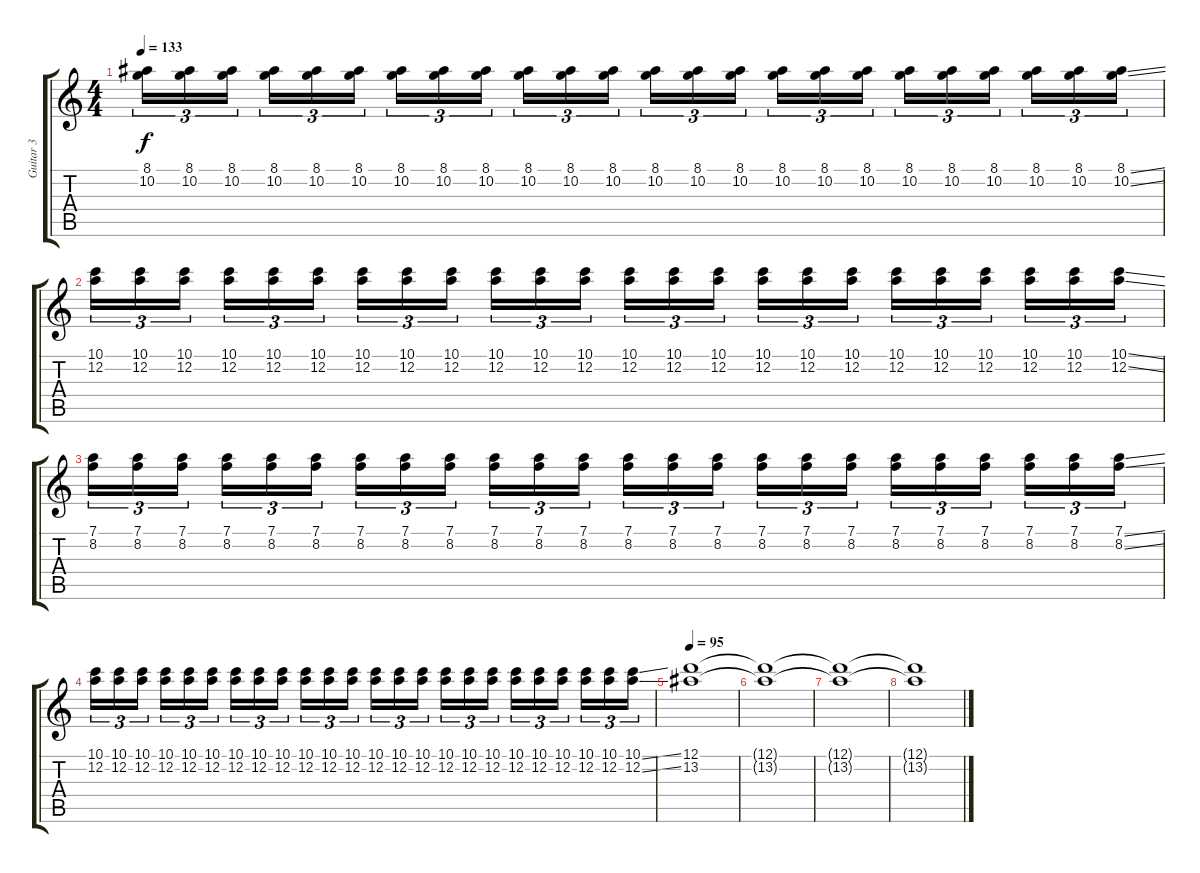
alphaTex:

\track ("Guitar 3" "Guitar 3") {instrument overdrivenguitar}
\staff {score tabs}
\tuning (D4 A3 F3 C3 G2 C2) {hide}
\ts (4 4)
\tempo 133
\clef g2
\ks c
(8.1 10.2).16{tu (3 2) dy f} (8.1 10.2).16{tu (3 2)} (8.1 10.2).16{tu (3 2)} (8.1 10.2).16{tu (3 2)} (8.1 10.2).16{tu (3 2)} (8.1 10.2).16{tu (3 2)} (8.1 10.2).16{tu (3 2)} (8.1 10.2).16{tu (3 2)} (8.1 10.2).16{tu (3 2)} (8.1 10.2).16{tu (3 2)} (8.1 10.2).16{tu (3 2)} (8.1 10.2).16{tu (3 2)} (8.1 10.2).16{tu (3 2)} (8.1 10.2).16{tu (3 2)} (8.1 10.2).16{tu (3 2)} (8.1 10.2).16{tu (3 2)} (8.1 10.2).16{tu (3 2)} (8.1 10.2).16{tu (3 2)} (8.1 10.2).16{tu (3 2)} (8.1 10.2).16{tu (3 2)} (8.1 10.2).16{tu (3 2)} (8.1 10.2).16{tu (3 2)} (8.1 10.2).16{tu (3 2)} (8.1{ss} 10.2{ss}).16{tu (3 2)} |
(10.1 12.2).16{tu (3 2)} (10.1 12.2).16{tu (3 2)} (10.1 12.2).16{tu (3 2)} (10.1 12.2).16{tu (3 2)} (10.1 12.2).16{tu (3 2)} (10.1 12.2).16{tu (3 2)} (10.1 12.2).16{tu (3 2)} (10.1 12.2).16{tu (3 2)} (10.1 12.2).16{tu (3 2)} (10.1 12.2).16{tu (3 2)} (10.1 12.2).16{tu (3 2)} (10.1 12.2).16{tu (3 2)} (10.1 12.2).16{tu (3 2)} (10.1 12.2).16{tu (3 2)} (10.1 12.2).16{tu (3 2)} (10.1 12.2).16{tu (3 2)} (10.1 12.2).16{tu (3 2)} (10.1 12.2).16{tu (3 2)} (10.1 12.2).16{tu (3 2)} (10.1 12.2).16{tu (3 2)} (10.1 12.2).16{tu (3 2)} (10.1 12.2).16{tu (3 2)} (10.1 12.2).16{tu (3 2)} (10.1{ss} 12.2{ss}).16{tu (3 2)} |
(7.1 8.2).16{tu (3 2)} (7.1 8.2).16{tu (3 2)} (7.1 8.2).16{tu (3 2)} (7.1 8.2).16{tu (3 2)} (7.1 8.2).16{tu (3 2)} (7.1 8.2).16{tu (3 2)} (7.1 8.2).16{tu (3 2)} (7.1 8.2).16{tu (3 2)} (7.1 8.2).16{tu (3 2)} (7.1 8.2).16{tu (3 2)} (7.1 8.2).16{tu (3 2)} (7.1 8.2).16{tu (3 2)} (7.1 8.2).16{tu (3 2)} (7.1 8.2).16{tu (3 2)} (7.1 8.2).16{tu (3 2)} (7.1 8.2).16{tu (3 2)} (7.1 8.2).16{tu (3 2)} (7.1 8.2).16{tu (3 2)} (7.1 8.2).16{tu (3 2)} (7.1 8.2).16{tu (3 2)} (7.1 8.2).16{tu (3 2)} (7.1 8.2).16{tu (3 2)} (7.1 8.2).16{tu (3 2)} (7.1{ss} 8.2{ss}).16{tu (3 2)} |
(10.1 12.2).16{tu (3 2)} (10.1 12.2).16{tu (3 2)} (10.1 12.2).16{tu (3 2)} (10.1 12.2).16{tu (3 2)} (10.1 12.2).16{tu (3 2)} (10.1 12.2).16{tu (3 2)} (10.1 12.2).16{tu (3 2)} (10.1 12.2).16{tu (3 2)} (10.1 12.2).16{tu (3 2)} (10.1 12.2).16{tu (3 2)} (10.1 12.2).16{tu (3 2)} (10.1 12.2).16{tu (3 2)} (10.1 12.2).16{tu (3 2)} (10.1 12.2).16{tu (3 2)} (10.1 12.2).16{tu (3 2)} (10.1 12.2).16{tu (3 2)} (10.1 12.2).16{tu (3 2)} (10.1 12.2).16{tu (3 2)} (10.1 12.2).16{tu (3 2)} (10.1 12.2).16{tu (3 2)} (10.1 12.2).16{tu (3 2)} (10.1 12.2).16{tu (3 2)} (10.1 12.2).16{tu (3 2)} (10.1{ss} 12.2{ss}).16{tu (3 2)} |
\tempo 95
(12.1 13.2).1 |
(12.1{t} 13.2{t}).1 |
(12.1{t} 13.2{t}).1 |
(12.1{t} 13.2{t}).1
